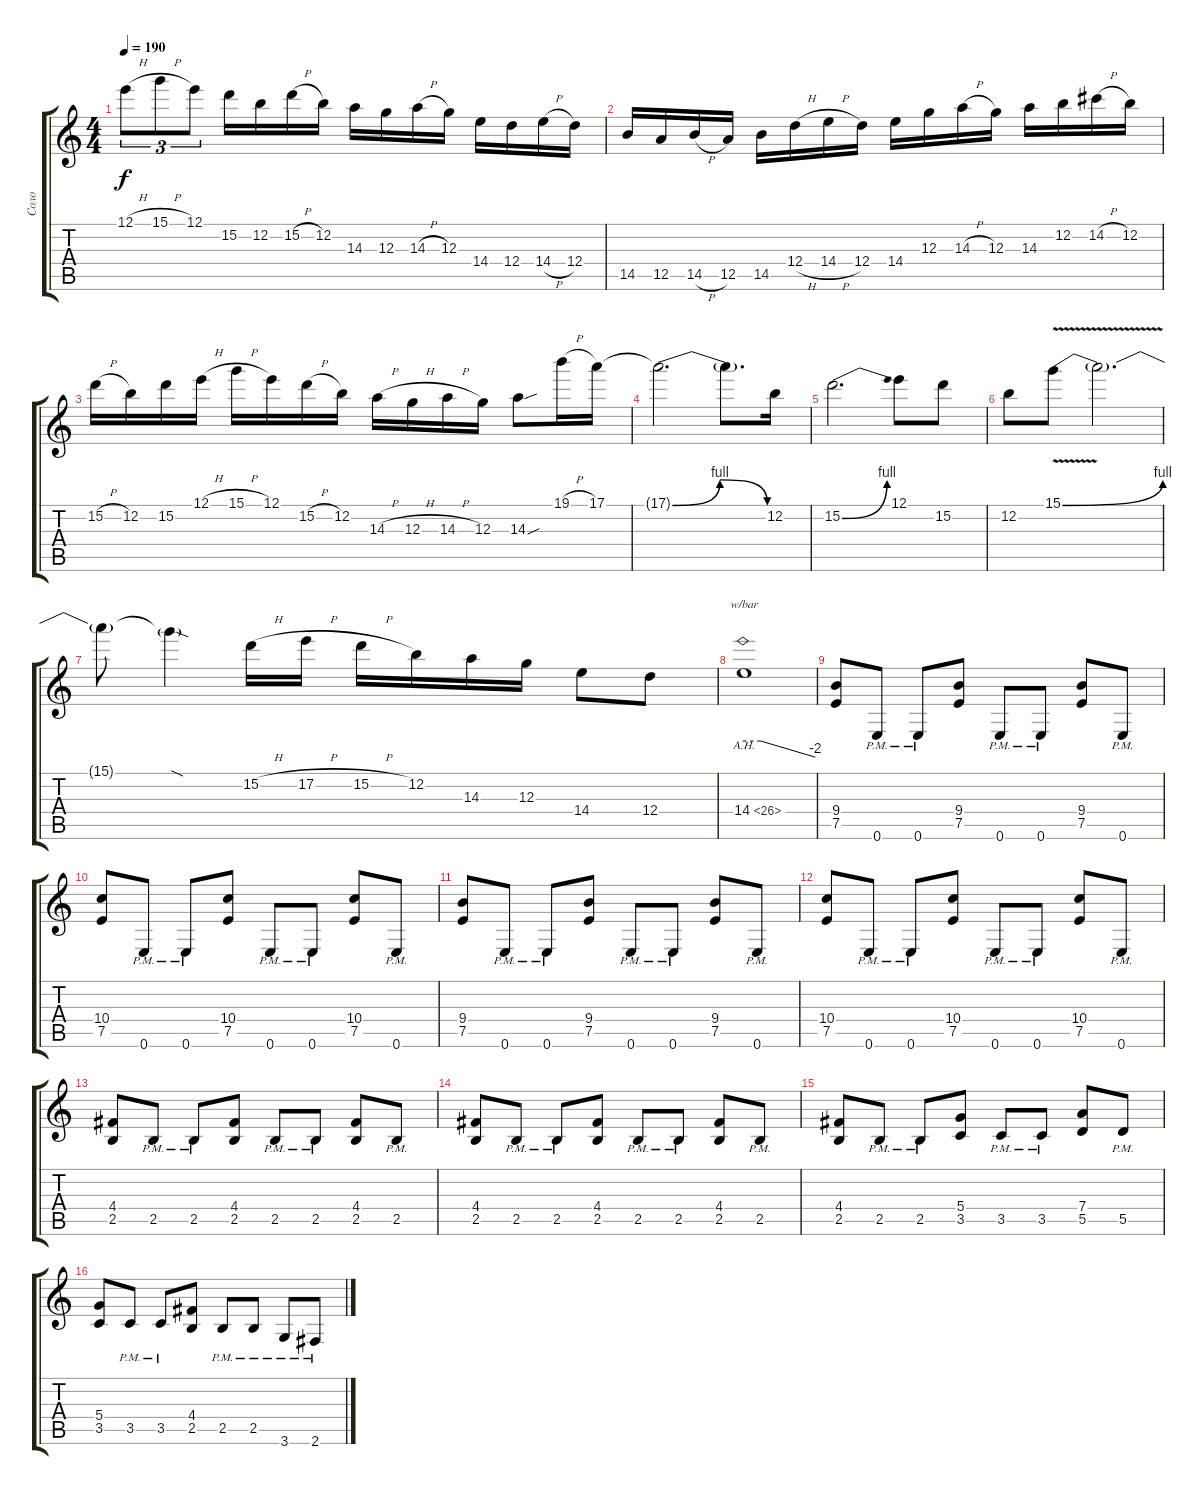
\track ("Соло" "Соло") {instrument distortionguitar}
\staff {score tabs}
\tuning (E4 B3 G3 D3 A2 E2) {hide}
\ts (4 4)
\tempo 190
\clef g2
\ks c
12.1{h}.8{tu (3 2) dy f} 15.1{h}.8{tu (3 2)} 12.1.8{tu (3 2)} 15.2.16 12.2.16 15.2{h}.16 12.2.16 14.3.16 12.3.16 14.3{h}.16 12.3.16 14.4.16 12.4.16 14.4{h}.16 12.4.16 |
14.5.16 12.5.16 14.5{h}.16 12.5.16 14.5.16 12.4{h}.16 14.4{h}.16 12.4.16 14.4.16 12.3.16 14.3{h}.16 12.3.16 14.3.16 12.2.16 14.2{h}.16 12.2.16 |
15.2{h}.16 12.2.16 15.2.16 12.1{h}.16 15.1{h}.16 12.1.16 15.2{h}.16 12.2.16 14.3{h}.16 12.3{h}.16 14.3{h}.16 12.3.16 14.3{sou}.8 19.1{h}.16 17.1.16 |
17.1{be (bendrelease 0 0 15 4 45 4 60 0) t}.2{d} 17.1{t}.8{d} 12.2.16 |
15.2{be (bend 0 0 60 4)}.2{d} 12.1.8 15.2.8 |
12.2.8 15.1{be (bend 0 0 60 4) v}.8 15.1{t}.2{d} |
15.1{t}.8 15.1{sod t}.4 15.2{h}.16 17.2{h}.16 15.2{h}.16 12.2.16 14.3.16 12.3.16 14.4.8 12.4.8 |
14.4{ah 12}.1{tbe (custom default 0 0 14 0 60 -8)} |
(9.4 7.5).8 0.6{pm}.8 0.6{pm}.8 (9.4 7.5).8 0.6{pm}.8 0.6{pm}.8 (9.4 7.5).8 0.6{pm}.8 |
(10.4 7.5).8 0.6{pm}.8 0.6{pm}.8 (10.4 7.5).8 0.6{pm}.8 0.6{pm}.8 (10.4 7.5).8 0.6{pm}.8 |
(9.4 7.5).8 0.6{pm}.8 0.6{pm}.8 (9.4 7.5).8 0.6{pm}.8 0.6{pm}.8 (9.4 7.5).8 0.6{pm}.8 |
(10.4 7.5).8 0.6{pm}.8 0.6{pm}.8 (10.4 7.5).8 0.6{pm}.8 0.6{pm}.8 (10.4 7.5).8 0.6{pm}.8 |
(4.4 2.5).8 2.5{pm}.8 2.5{pm}.8 (4.4 2.5).8 2.5{pm}.8 2.5{pm}.8 (4.4 2.5).8 2.5{pm}.8 |
(4.4 2.5).8 2.5{pm}.8 2.5{pm}.8 (4.4 2.5).8 2.5{pm}.8 2.5{pm}.8 (4.4 2.5).8 2.5{pm}.8 |
(4.4 2.5).8 2.5{pm}.8 2.5{pm}.8 (5.4 3.5).8 3.5{pm}.8 3.5{pm}.8 (7.4 5.5).8 5.5{pm}.8 |
(5.4 3.5).8 3.5{pm}.8 3.5{pm}.8 (4.4 2.5).8 2.5{pm}.8 2.5{pm}.8 3.6{pm}.8 2.6{pm}.8
